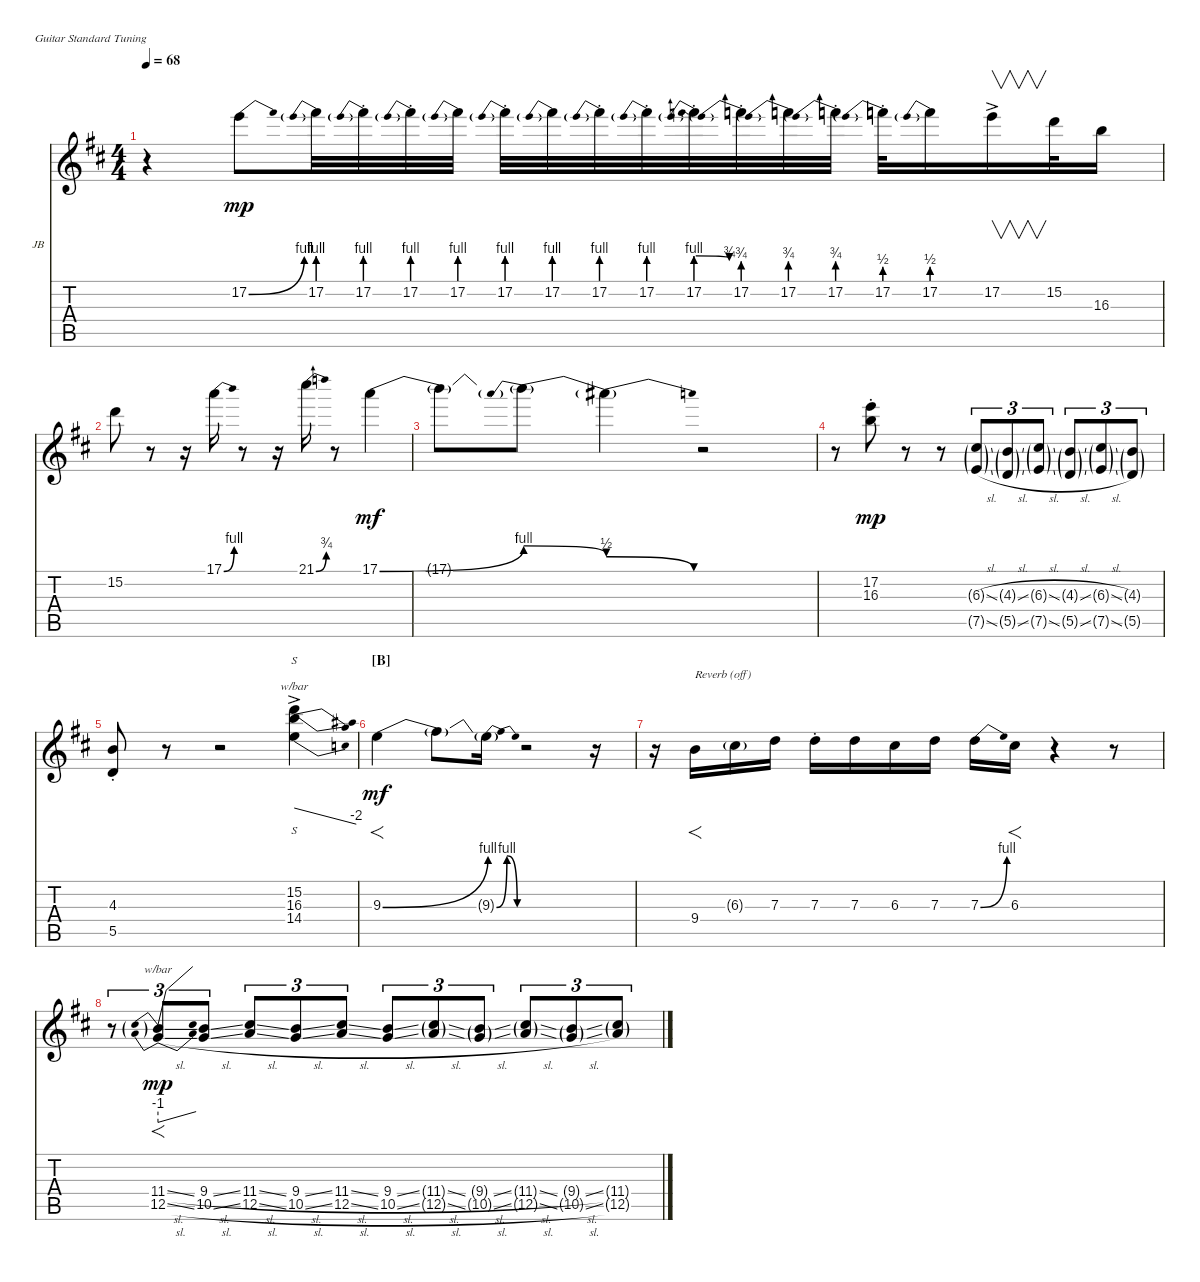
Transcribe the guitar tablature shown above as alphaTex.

\defaultSystemsLayout 4
\bracketExtendMode nobrackets
\firstSystemTrackNameOrientation horizontal
\otherSystemsTrackNameOrientation horizontal
\track ("Jeff Beck" "JB") {instrument overdrivenguitar}
\staff {score tabs}
\tuning (E4 B3 G3 D3 A2 E2)
\ts (4 4)
\tempo 68
\clef g2
\ks bminor
r.4{dy mp} 17.2{be (bend 0 0 4.8 4)}.8 17.2{be (prebend 0 4 60 4)}.32 17.2{be (prebend 0 4 60 4) st}.32 17.2{be (prebend 0 4 60 4) st}.32 17.2{be (prebend 0 4 60 4)}.32 17.2{be (prebend 0 4 60 4) st}.32 17.2{be (prebend 0 4 60 4)}.32 17.2{be (prebend 0 4 60 4) st}.32 17.2{be (prebend 0 4 60 4) st}.32 17.2{be (prebendrelease 0 4 3.5999999999999996 3) st}.32 17.2{be (prebend 0 3 60 3) st}.32 17.2{be (prebend 0 3 60 3)}.32 17.2{be (prebend 0 3 60 3) st}.32 17.2{be (prebend 0 2 60 2) st}.32 17.2{be (prebend 0 2 60 2)}.16 17.2{ac}.16{v} 15.2.32 16.3.16 |
15.2.8 r.8 r.16 17.1{be (bend 0 0 6 4)}.16 r.8 r.16 21.1{be (bend 0 0 15.6 3)}.16 r.8 17.1{be (bend 0 0 2.4 4)}.4{dy mf} |
17.1{t}.8 17.1{be (prebendrelease 0 4 4.8 2) t}.8 17.1{be (release 0 2 3.5999999999999996 0) t}.4 r.2 |
r.8 (17.2{st} 16.3{st}).8{dy mp} r.8 r.8 (6.3{sl g} 7.5{sl g}).8{tu (3 2)} (4.3{sl g} 5.5{sl g}).8{tu (3 2)} (6.3{sl g} 7.5{sl g}).8{tu (3 2)} (4.3{sl g} 5.5{sl g}).8{tu (3 2)} (6.3{sl g} 7.5{sl g}).8{tu (3 2)} (5.5{g} 4.3{g}).8{tu (3 2)} |
(4.3{st} 5.5{st}).8 r.8 r.2 (16.3{ac} 14.4{ac} 15.2{ac}).4{s tbe (dive default 25.2 0 58.8 -8)} |
\section ("B" "")
9.3{be (bend 0 0 0.6 4)}.4{f dy mf} 9.3{t}.8 9.3{be (bendrelease 0 0 0.6 4 50.4 4 59.4 0) t}.16 r.2 r.16 |
r.16 9.4.16{f txt "Reverb (off)"} 6.3{g}.16 7.3.16 7.3{st}.16 7.3.16 6.3.16 7.3.16 7.3{be (bend 0 0 13.799999999999999 4)}.16 6.3.16{f} r.4 r.8 |
r.8{tu (3 2)} (11.4{sl} 12.5{sl}).8{f tu (3 2) tbe (predivedive default 0 -4 19.8 0) dy mp} (10.5{sl} 9.4{sl}).8{tu (3 2)} (11.4{sl} 12.5{sl}).8{tu (3 2)} (10.5{sl} 9.4{sl}).8{tu (3 2)} (12.5{sl} 11.4{sl}).8{tu (3 2)} (10.5{sl} 9.4{sl}).8{tu (3 2)} (12.5{sl g} 11.4{sl g}).8{tu (3 2)} (9.4{sl g} 10.5{sl g}).8{tu (3 2)} (11.4{sl g} 12.5{sl g}).8{tu (3 2)} (9.4{sl g} 10.5{sl g}).8{tu (3 2)} (11.4{sl g} 12.5{sl g}).8{tu (3 2)}
